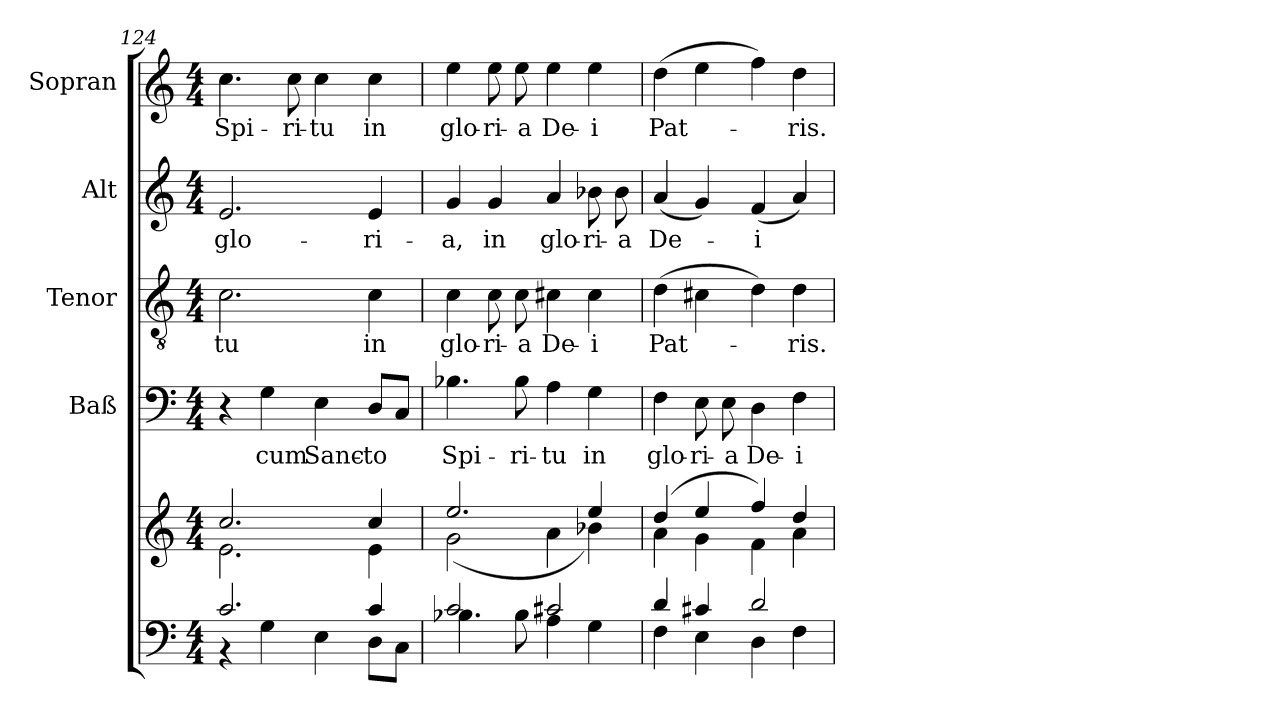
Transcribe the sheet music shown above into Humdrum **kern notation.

**kern	**kern	**kern	**text	**kern	**text	**kern	**text	**kern	**text
*part5	*part5	*part4	*part4	*part3	*part3	*part2	*part2	*part1	*part1
*staff6	*staff5	*staff4	*staff4	*staff3	*staff3	*staff2	*staff2	*staff1	*staff1
*	*	*I"Baß	*	*I"Tenor	*	*I"Alt	*	*I"Sopran	*
*	*	*I'Baß	*	*I'Ten	*	*I'Alt	*	*I'Sop	*
*clefF4	*clefG2	*clefF4	*	*clefGv2	*	*clefG2	*	*clefG2	*
*k[]	*k[]	*k[]	*	*k[]	*	*k[]	*	*k[]	*
*C:	*C:	*C:	*	*C:	*	*C:	*	*C:	*
*M4/4	*M4/4	*M4/4	*	*M4/4	*	*M4/4	*	*M4/4	*
=124	=124	=124	=124	=124	=124	=124	=124	=124	=124
*^	*^	*	*	*	*	*	*	*	*
!	!	!	!	!	!	!	!LO:LY:b	!	!LO:LY:b	!	!LO:LY:b
2.c/	4r	2.cc/	2.e\	4r	.	2.c\	-tu	2.e/	glo-	4.cc\	Spi-
!	!	!	!	!	!LO:LY:b	!	!	!	!	!	!
.	4G\	.	.	4G\	cum	.	.	.	.	.	.
!	!	!	!	!	!	!	!	!	!	!	!LO:LY:b
.	.	.	.	.	.	.	.	.	.	8cc\	-ri-
!	!	!	!	!	!LO:LY:b	!	!	!	!	!	!LO:LY:b
.	4E\	.	.	4E\	Sanc-	.	.	.	.	4cc\	-tu
!	!	!	!	!	!LO:LY:b	!	!LO:LY:b	!	!LO:LY:b	!	!LO:LY:b
4c/	8D\L	4cc/	4e\	8D/L	-to	4c\	in	4e/	-ri-	4cc\	in
.	8C\J	.	.	8C/J	.	.	.	.	.	.	.
=125	=125	=125	=125	=125	=125	=125	=125	=125	=125	=125	=125
!	!	!	!	!	!LO:LY:b	!	!LO:LY:b	!	!LO:LY:b	!	!LO:LY:b
2c/	4.B-X\	2.ee/	(>2g\	4.B-X\	Spi-	4c\	glo-	4g/	-a,	4ee\	glo-
!	!	!	!	!	!	!	!LO:LY:b	!	!LO:LY:b	!	!LO:LY:b
.	.	.	.	.	.	8c\	-ri-	4g/	in	8ee\	-ri-
!	!	!	!	!	!LO:LY:b	!	!LO:LY:b	!	!	!	!LO:LY:b
.	8B-\	.	.	8B-\	-ri-	8c\	-a	.	.	8ee\	-a
!	!	!	!	!	!LO:LY:b	!	!LO:LY:b	!	!LO:LY:b	!	!LO:LY:b
2c#X/	4A\	.	4a\	4A\	-tu	4c#X\	De-	4a/	glo-	4ee\	De-
!	!	!	!	!	!LO:LY:b	!	!LO:LY:b	!	!LO:LY:b	!	!LO:LY:b
.	4G\	4ee/	4b-X\)	4G\	in	4c#\	-i	8b-X\	-ri-	4ee\	-i
!	!	!	!	!	!	!	!	!	!LO:LY:b	!	!
.	.	.	.	.	.	.	.	8b-\	-a	.	.
=126	=126	=126	=126	=126	=126	=126	=126	=126	=126	=126	=126
!	!	!	!	!	!LO:LY:b	!	!LO:LY:b	!	!LO:LY:b	!	!LO:LY:b
4d/	4F\	(<4dd/	4a\	4F\	glo-	(>4d\	Pat-	(<4a/	De-	(>4dd\	Pat-
!	!	!	!	!	!LO:LY:b	!	!	!	!	!	!
4c#X/	4E\	4ee/	4g\	8E\	-ri-	4c#X\	.	4g/)	.	4ee\	.
!	!	!	!	!	!LO:LY:b	!	!	!	!	!	!
.	.	.	.	8E\	-a	.	.	.	.	.	.
!	!	!	!	!	!LO:LY:b	!	!	!	!LO:LY:b	!	!
2d/	4D\	4ff/)	4f\	4D\	De-	4d\)	.	(<4f/	-i	4ff\)	.
!	!	!	!	!	!LO:LY:b	!	!LO:LY:b	!	!	!	!LO:LY:b
.	4F\	4dd/	4a\	4F\	-i	4d\	-ris.	4a/)	.	4dd\	-ris.
*v	*v	*	*	*	*	*	*	*	*	*	*
*	*v	*v	*	*	*	*	*	*	*	*
=	=	=	=	=	=	=	=	=	=
*-	*-	*-	*-	*-	*-	*-	*-	*-	*-
